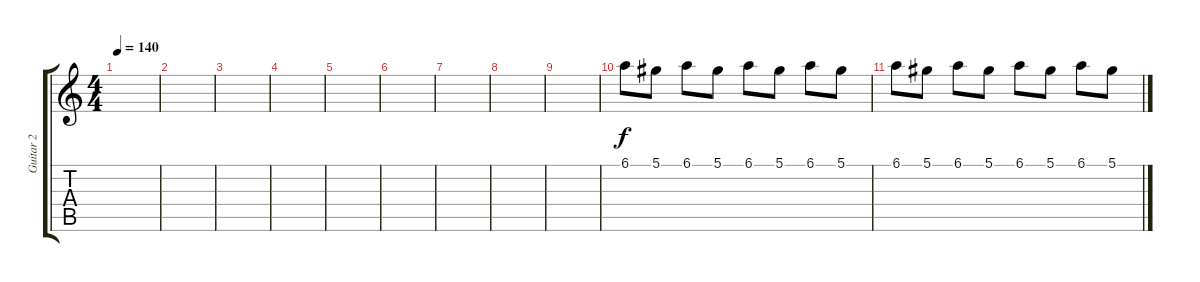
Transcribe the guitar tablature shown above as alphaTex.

\track ("Guitar 2" "Guitar 2") {instrument overdrivenguitar}
\staff {score tabs}
\tuning (Eb4 Bb3 Gb3 Db3 Ab2 Db2) {hide}
\ts (4 4)
\tempo 140
\clef g2
\ks c
|
|
|
|
|
|
|
|
|
6.1.8 5.1.8 6.1.8 5.1.8 6.1.8 5.1.8 6.1.8 5.1.8 |
6.1.8 5.1.8 6.1.8 5.1.8 6.1.8 5.1.8 6.1.8 5.1.8
